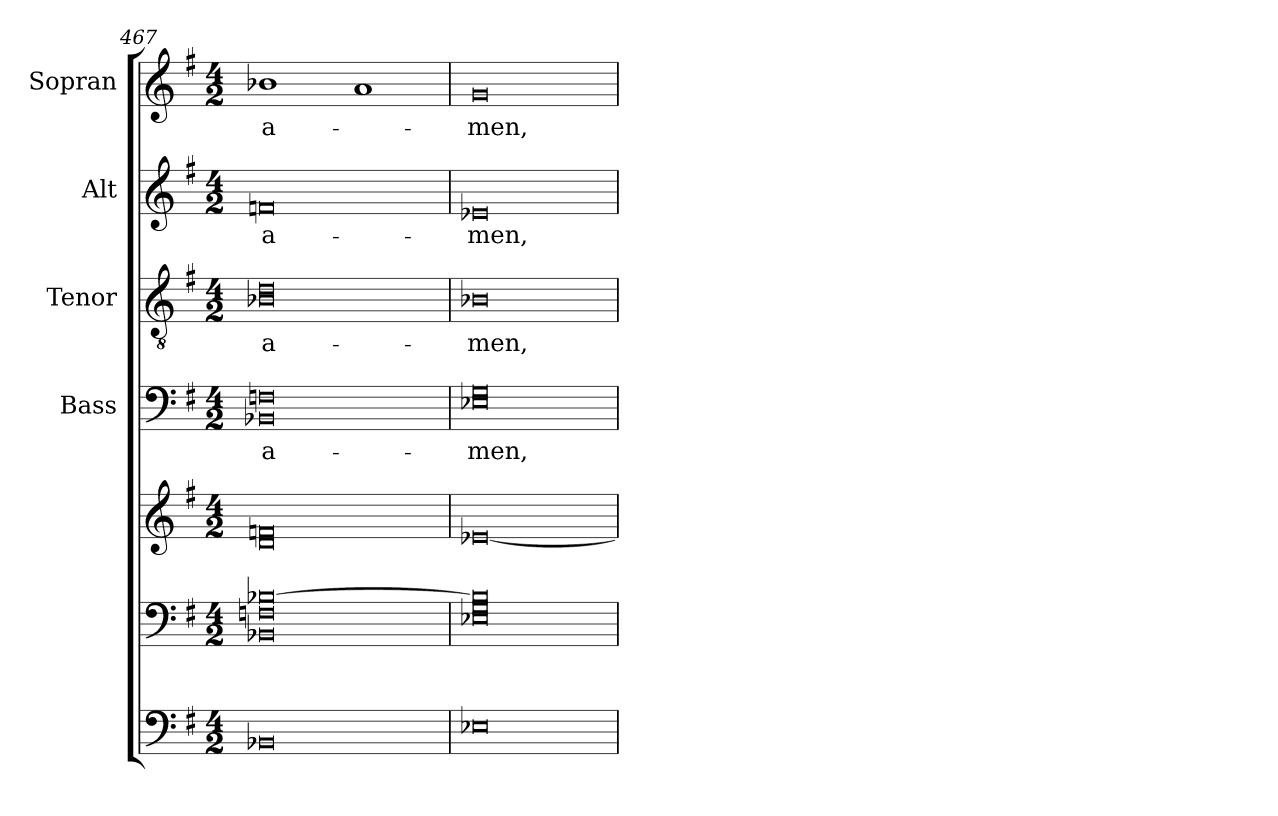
**kern	**kern	**kern	**kern	**text	**kern	**text	**kern	**text	**kern	**text
*part6	*part5	*part5	*part4	*part4	*part3	*part3	*part2	*part2	*part1	*part1
*staff7	*staff6	*staff5	*staff4	*staff4	*staff3	*staff3	*staff2	*staff2	*staff1	*staff1
*	*	*	*I"Bass	*	*I"Tenor	*	*I"Alt	*	*I"Sopran	*
*	*	*	*I'B.	*	*I'T.	*	*I'A.	*	*I'S.	*
*clefF4	*clefF4	*clefG2	*clefF4	*	*clefGv2	*	*clefG2	*	*clefG2	*
*k[f#]	*k[f#]	*k[f#]	*k[f#]	*	*k[f#]	*	*k[f#]	*	*k[f#]	*
*G:	*G:	*G:	*G:	*	*G:	*	*G:	*	*G:	*
*M4/2	*M4/2	*M4/2	*M4/2	*	*M4/2	*	*M4/2	*	*M4/2	*
=467	=467	=467	=467	=467	=467	=467	=467	=467	=467	=467
!	!	!	!	!LO:LY:b	!	!LO:LY:b	!	!LO:LY:b	!	!LO:LY:b
0BB-X	0BB-X 0Fn [0B-X	0d 0fn	0BB-X 0Fn	a-	0B-X 0d	a-	0fn	a-	1b-X	a-
.	.	.	.	.	.	.	.	.	1a	.
=468	=468	=468	=468	=468	=468	=468	=468	=468	=468	=468
!	!	!	!	!LO:LY:b	!	!LO:LY:b	!	!LO:LY:b	!	!LO:LY:b
0E-X	0E-X 0G 0B-]	[0e-X	0E-X 0G	-men,	0B-X	-men,	0e-X	-men,	0g	-men,
=	=	=	=	=	=	=	=	=	=	=
*-	*-	*-	*-	*-	*-	*-	*-	*-	*-	*-
